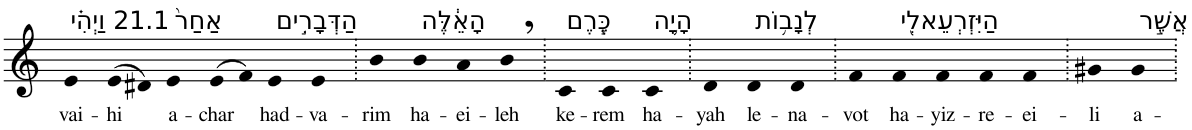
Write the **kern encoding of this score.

**kern	**text
*part1	*part1
*staff1	*staff1
*I"Piano	*
*I'Pno	*
*clefG2	*
*k[]	*
=1	=1
!LO:TX:a:t=21.1 וַיְהִ֗י	!
!	!LO:LY:b
4e	vai-
!	!LO:LY:b
(>8e	-hi
8d#X)	.
!LO:TX:a:t=אַחַר֙	!
!	!LO:LY:b
4e	a-
!	!LO:LY:b
(>8e	-char
8f)	.
!LO:TX:a:t=הַדְּבָרִ֣ים	!
!	!LO:LY:b
4e	had-
!	!LO:LY:b
4e	-va-
=2.	=2.
!	!LO:LY:b
4b	-rim
!LO:TX:a:t=הָאֵ֔לֶּה	!
!	!LO:LY:b
4b	ha-
!	!LO:LY:b
4a	-ei-
!	!LO:LY:b
4b,	-leh
=3.	=3.
!LO:TX:a:t=כֶּ֧רֶם	!
!	!LO:LY:b
4c	ke-
!	!LO:LY:b
4c	-rem
!LO:TX:a:t=הָיָ֛ה	!
!	!LO:LY:b
4c	ha-
=4.	=4.
!	!LO:LY:b
4d	-yah
!LO:TX:a:t=לְנָב֥וֹת	!
!	!LO:LY:b
4d	le-
!	!LO:LY:b
4d	-na-
=5.	=5.
!	!LO:LY:b
4f	-vot
!LO:TX:a:t=הַיִּזְרְעֵאלִ֖י	!
!	!LO:LY:b
4f	ha-
!	!LO:LY:b
4f	-yiz-
!	!LO:LY:b
4f	-re-
!	!LO:LY:b
4f	-ei-
=6.	=6.
!	!LO:LY:b
4g#X	-li
!LO:TX:a:t=אֲשֶׁ֣ר	!
!	!LO:LY:b
4g#	a-
=.	=.
*-	*-
